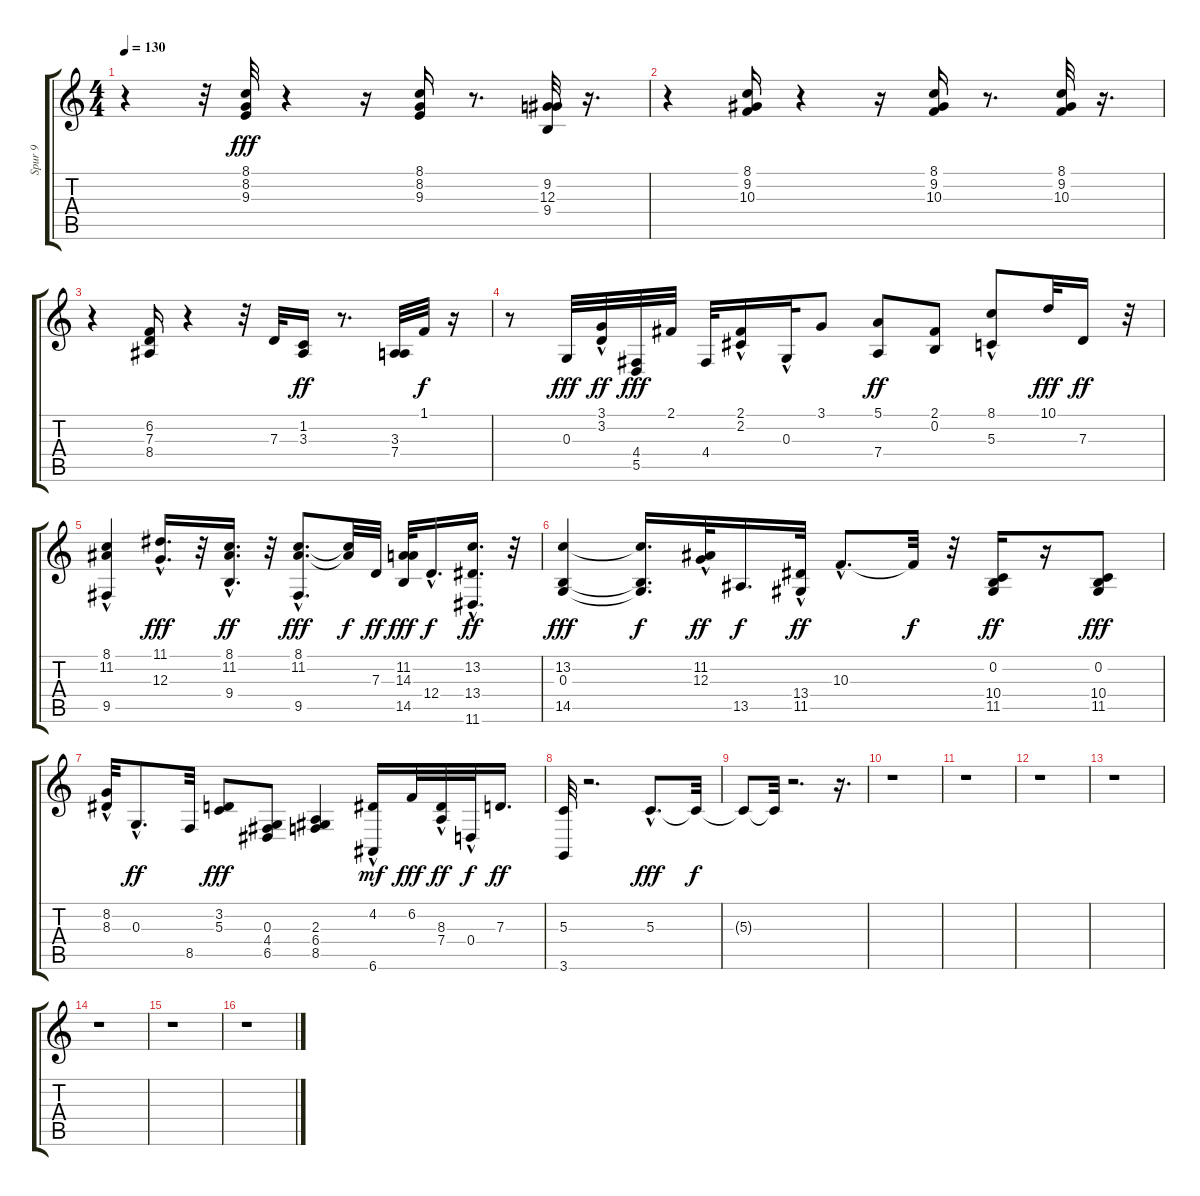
\track ("Spur 9" "Spur 9") {instrument accordion}
\staff {score tabs}
\tuning (E4 B3 G3 D3 A2 E2) {hide}
\ts (4 4)
\tempo 130
\clef g2
\ks c
r.4{dy mf} r.32 (8.1 8.2 9.3).32{dy fff balance 0} r.4 r.16 (8.1 8.2 9.3).16 r.8{d} (9.2 12.3 9.4).32 r.16{d} |
r.4 (8.1 9.2 10.3).16{balance 16} r.4 r.16 (8.1 9.2 10.3).16 r.8{d} (8.1 9.2 10.3).32{balance 16} r.16{d} |
r.4 (6.2 7.3 8.4).16{balance 0} r.4 r.32 7.3.32 (1.2 3.3).16{dy ff} r.8{d} (3.3 7.4).32{balance 5} 1.1.32{dy f balance 6} r.16 |
r.8 0.3.32{dy fff balance 9} (3.1 3.2{hac}).32{dy ff balance 10} (4.4 5.5).32{dy fff} 2.1.32 4.4.32 (2.1 2.2{hac}).16 0.3{hac}.32 3.1.8 (5.1 7.4).8{dy ff} (2.1 0.2).8{balance 9} (8.1 5.3{hac}).8{balance 9} 10.1.32{dy fff balance 9} 7.3.16{dy ff} r.32 |
(8.1{hac} 11.2{hac} 9.5).4{balance 9} (11.1 12.3{hac}).16{d dy fff} r.32 (8.1{hac} 11.2 9.4{hac}).16{d dy ff balance 8} r.32 (8.1{hac} 11.2{hac} 9.5{hac}).8{d dy fff balance 8} (8.1{t} 11.2{t}).32{dy f} 7.3.32{dy ff balance 8} (11.2 14.3 14.5).32{dy fff} 12.4{hac}.16{d dy f balance 8} (13.2{hac} 13.4{hac} 11.6).16{d dy ff} r.32 |
(13.2 0.3 14.5).4{dy fff balance 8} (13.2{t} 0.3{t} 14.5{t}).16{d dy f} (11.2 12.3{hac}).32{dy ff} 13.5.16{d dy f} (13.4{hac} 11.5).32{dy ff balance 8} 10.3{hac}.8{d} 10.3{t}.32{dy f} r.32 (0.2 10.4 11.5).16{dy ff} r.16 (0.2 10.4 11.5).8{dy fff} |
(8.2 8.3{hac}).32 0.3{hac}.8{d dy ff} 8.5.32 (3.2 5.3).8{dy fff} (0.3 4.4 6.5).8 (2.3 6.4 8.5).4 (4.2{hac} 6.6).16{dy mf} 6.2.32{dy fff} (8.3{hac} 7.4).32{dy ff} 0.4{hac}.32{dy f} 7.3.16{d dy ff} |
(5.3 3.6).32 r.2{d} 5.3{hac}.8{d dy fff balance 8 instrument guitarfretnoise} 5.3{t}.32{dy f} |
5.3{t}.8 5.3{t}.32 r.2{d} r.16{d} |
r.1 |
r.1 |
r.1 |
r.1 |
r.1 |
r.1 |
r.1
